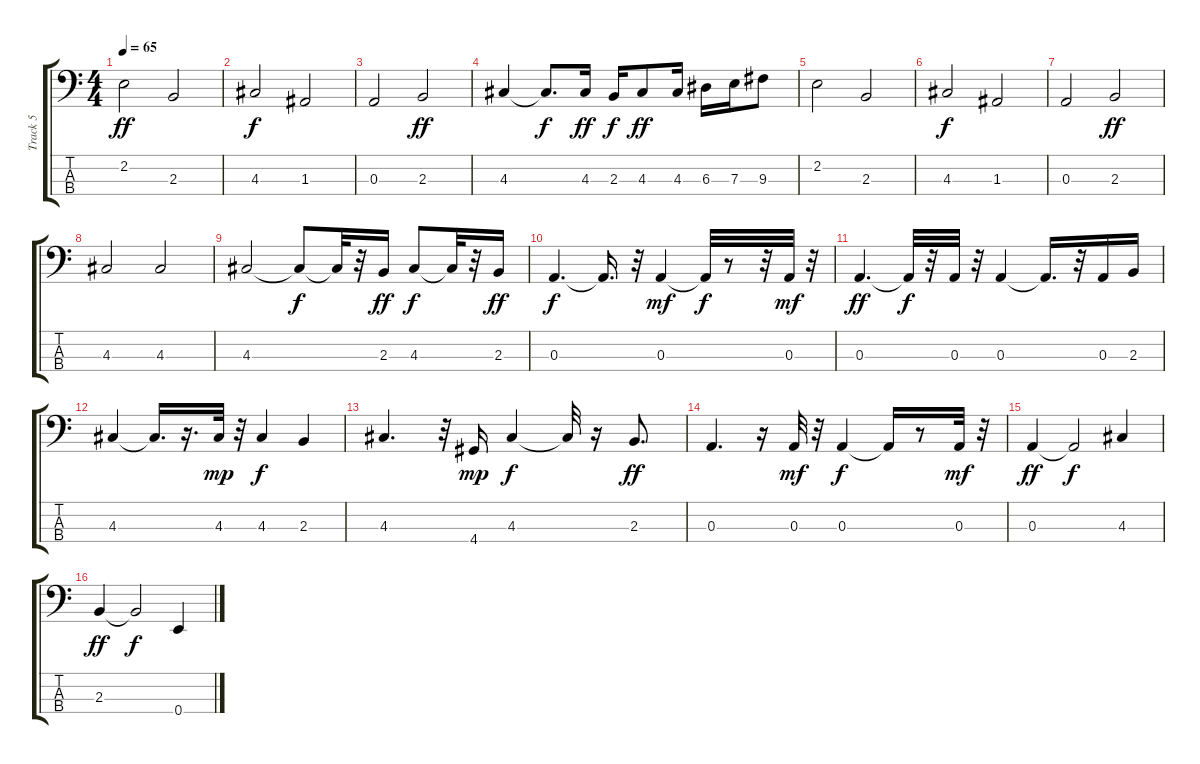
\track ("Track 5" "Track 5") {instrument acousticbass}
\staff {score tabs}
\tuning (G2 D2 A1 E1) {hide}
\ts (4 4)
\tempo 65
\clef f4
\ks c
2.2.2{dy ff} 2.3.2 |
4.3.2{dy f} 1.3.2 |
0.3.2 2.3.2{dy ff} |
4.3.4 4.3{t}.8{d dy f} 4.3.16{dy ff} 2.3.16{dy f} 4.3.8{dy ff} 4.3.16 6.3.16 7.3.16 9.3.8 |
2.2.2 2.3.2 |
4.3.2{dy f} 1.3.2 |
0.3.2 2.3.2{dy ff} |
4.3.2 4.3.2 |
4.3.2 4.3{t}.8{dy f} 4.3{t}.32 r.32 2.3.16{dy ff} 4.3.8{dy f} 4.3{t}.32 r.32 2.3.16{dy ff} |
0.3.4{d dy f} 0.3{t}.16{d} r.32 0.3.4{dy mf} 0.3{t}.32{dy f} r.8 r.32 0.3.32{dy mf} r.32 |
0.3.4{d dy ff} 0.3{t}.32{dy f} r.32 0.3.32 r.32 0.3.4 0.3{t}.16{d} r.32 0.3.16 2.3.16 |
4.3.4 4.3{t}.16{d} r.16{d} 4.3.32{dy mp} r.32 4.3.4{dy f} 2.3.4 |
4.3.4{d} r.32 4.4.16{dy mp} 4.3.4{dy f} 4.3{t}.32 r.16 2.3.8{d dy ff} |
0.3.4{d} r.16 0.3.32{dy mf} r.32 0.3.4{dy f} 0.3{t}.16 r.8 0.3.32{dy mf} r.32 |
0.3.4{dy ff} 0.3{t}.2{dy f} 4.3.4 |
2.3.4{dy ff} 2.3{t}.2{dy f} 0.4.4
